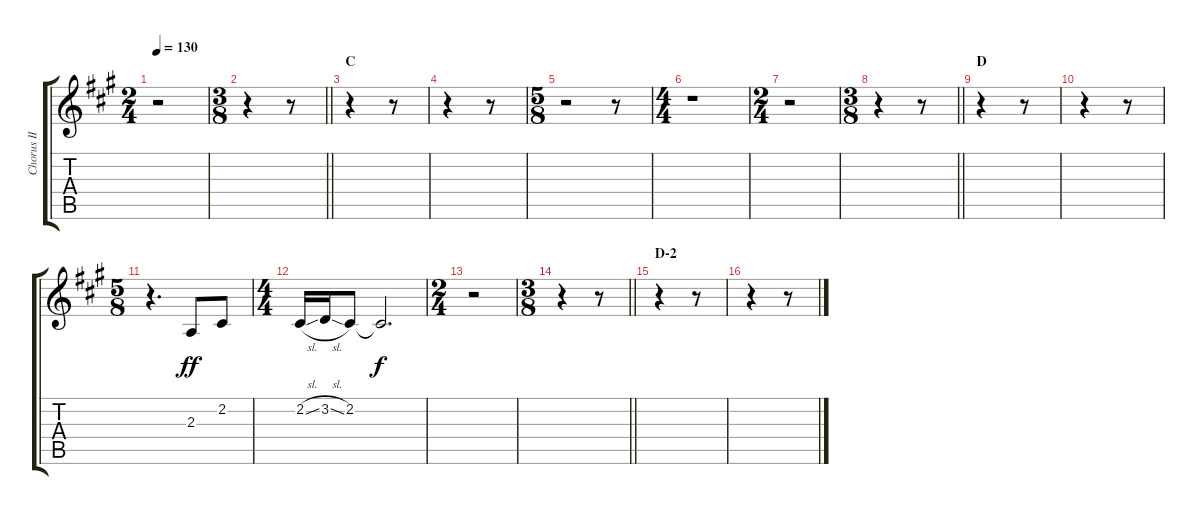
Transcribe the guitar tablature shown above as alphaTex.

\track ("Chorus II" "Chorus II") {instrument voiceoohs}
\staff {score tabs}
\tuning (E4 B3 G3 D3 A2 E2) {hide}
\ts (2 4)
\tempo 130
\clef g2
\ks a
r.2{dy ff} |
\ts (3 8)
\barLineRight lightlight
r.4 r.8 |
\section ("" "C")
r.4 r.8 |
r.4 r.8 |
\ts (5 8)
r.2 r.8 |
\ts (4 4)
r.1 |
\ts (2 4)
r.2 |
\ts (3 8)
\barLineRight lightlight
r.4 r.8 |
\section ("" "D")
r.4 r.8 |
r.4 r.8 |
\ts (5 8)
r.4{d} 2.3.8 2.2.8 |
\ts (4 4)
2.2{sl}.16 3.2{sl}.16 2.2.8 2.2{t}.2{d dy f} |
\ts (2 4)
r.2 |
\ts (3 8)
\barLineRight lightlight
r.4 r.8 |
\section ("" "D-2")
r.4 r.8 |
r.4 r.8
